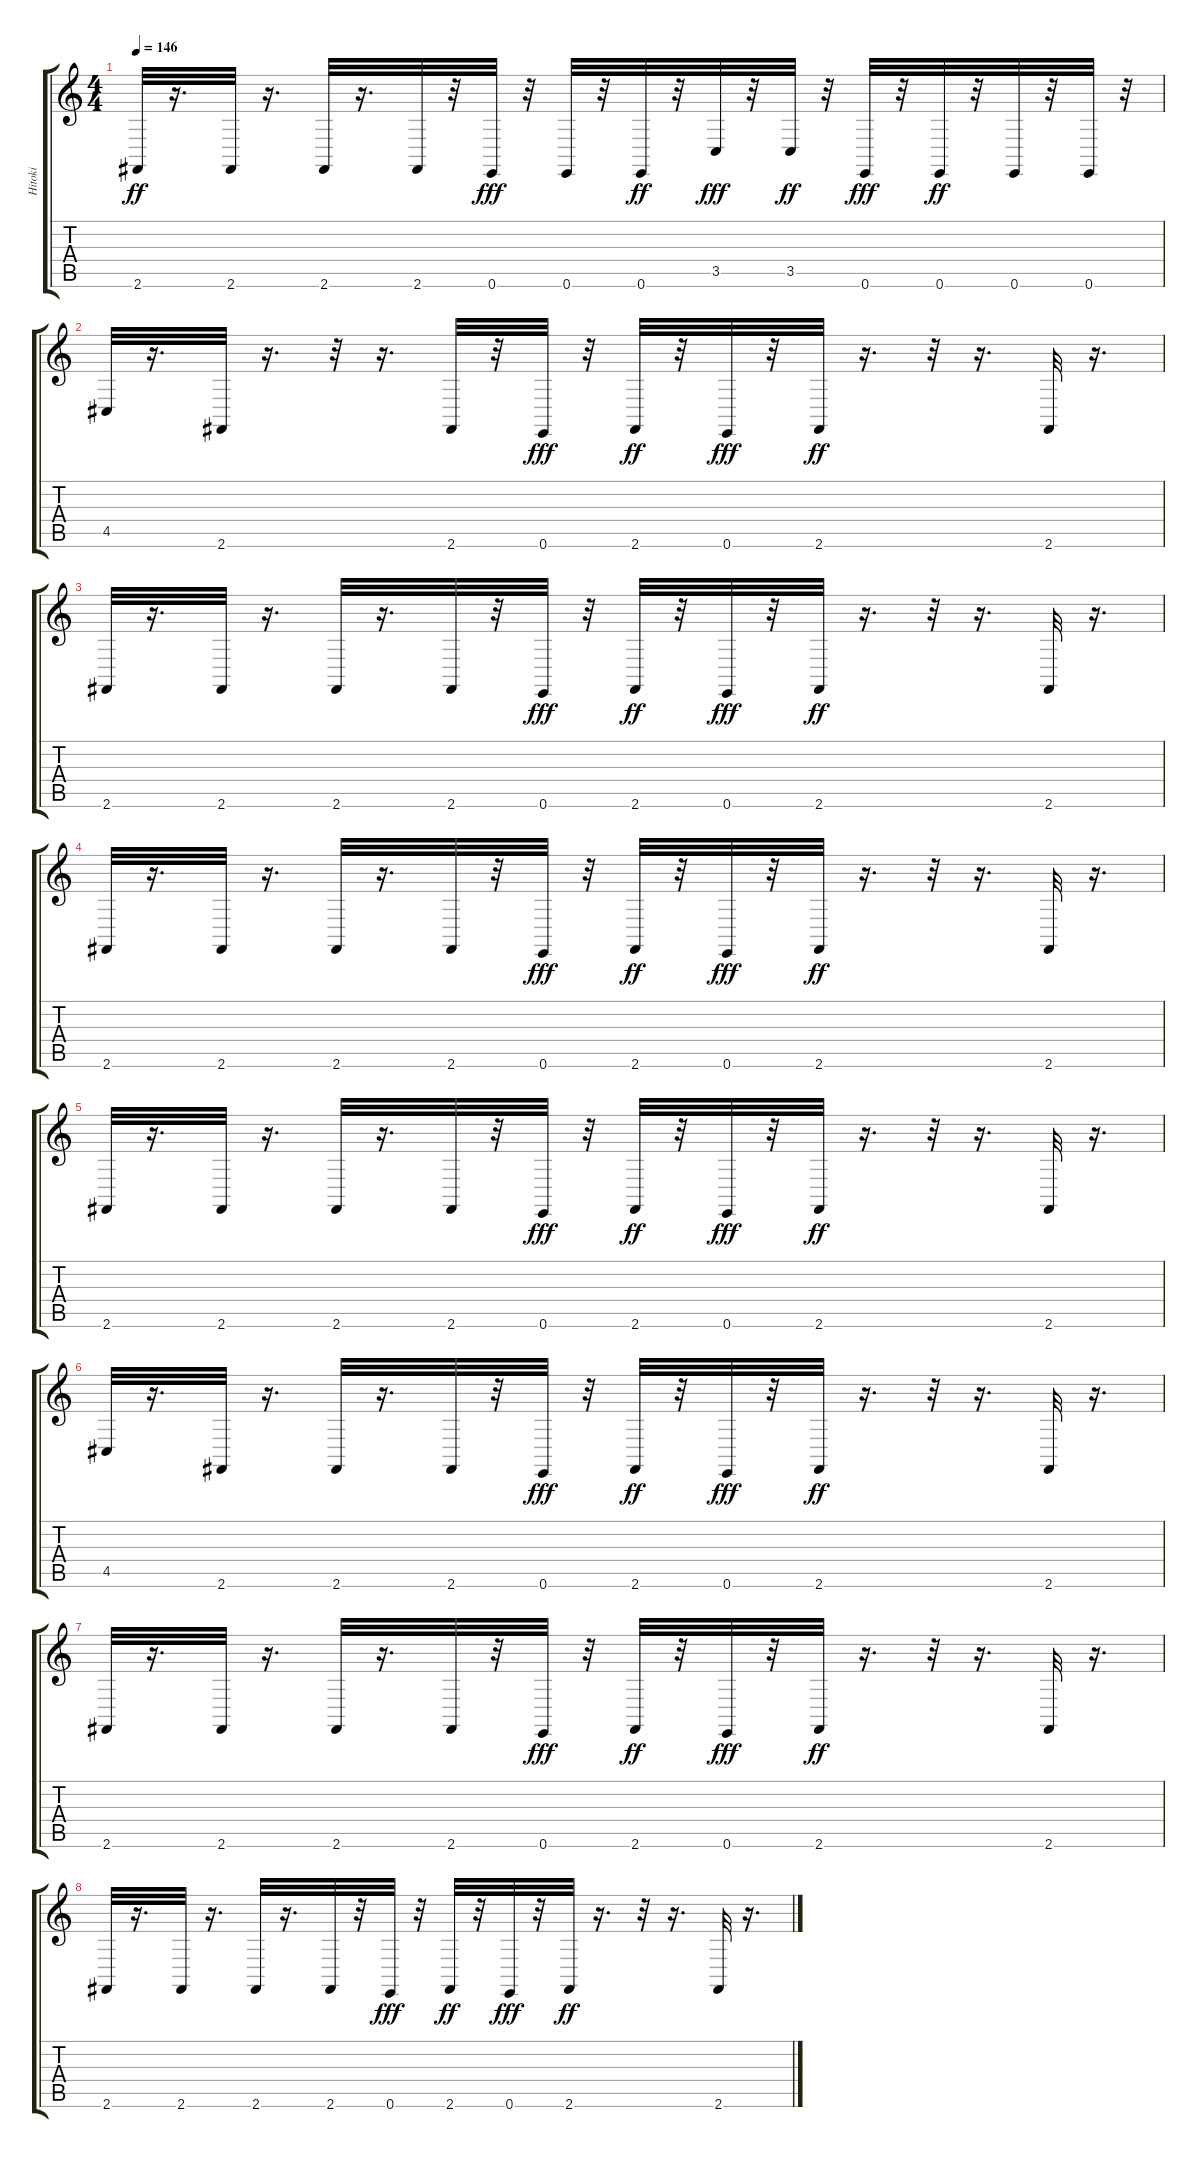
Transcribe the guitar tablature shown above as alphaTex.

\track ("Hitoki " "Hitoki ") {instrument acousticgrandpiano}
\staff {score tabs}
\tuning (E4 B3 G3 D3 A2 E2) {hide}
\ts (4 4)
\tempo 146
\clef g2
\ks c
2.6.32{dy ff} r.16{d} 2.6.32 r.16{d} 2.6.32 r.16{d} 2.6.32 r.32 0.6.32{dy fff} r.32 0.6.32 r.32 0.6.32{dy ff} r.32 3.5.32{dy fff} r.32 3.5.32{dy ff} r.32 0.6.32{dy fff} r.32 0.6.32{dy ff} r.32 0.6.32 r.32 0.6.32 r.32 |
4.5.32 r.16{d} 2.6.32 r.16{d} r.32 r.16{d} 2.6.32 r.32 0.6.32{dy fff} r.32 2.6.32{dy ff} r.32 0.6.32{dy fff} r.32 2.6.32{dy ff} r.16{d} r.32 r.16{d} 2.6.32 r.16{d} |
2.6.32 r.16{d} 2.6.32 r.16{d} 2.6.32 r.16{d} 2.6.32 r.32 0.6.32{dy fff} r.32 2.6.32{dy ff} r.32 0.6.32{dy fff} r.32 2.6.32{dy ff} r.16{d} r.32 r.16{d} 2.6.32 r.16{d} |
2.6.32 r.16{d} 2.6.32 r.16{d} 2.6.32 r.16{d} 2.6.32 r.32 0.6.32{dy fff} r.32 2.6.32{dy ff} r.32 0.6.32{dy fff} r.32 2.6.32{dy ff} r.16{d} r.32 r.16{d} 2.6.32 r.16{d} |
2.6.32 r.16{d} 2.6.32 r.16{d} 2.6.32 r.16{d} 2.6.32 r.32 0.6.32{dy fff} r.32 2.6.32{dy ff} r.32 0.6.32{dy fff} r.32 2.6.32{dy ff} r.16{d} r.32 r.16{d} 2.6.32 r.16{d} |
4.5.32 r.16{d} 2.6.32 r.16{d} 2.6.32 r.16{d} 2.6.32 r.32 0.6.32{dy fff} r.32 2.6.32{dy ff} r.32 0.6.32{dy fff} r.32 2.6.32{dy ff} r.16{d} r.32 r.16{d} 2.6.32 r.16{d} |
2.6.32 r.16{d} 2.6.32 r.16{d} 2.6.32 r.16{d} 2.6.32 r.32 0.6.32{dy fff} r.32 2.6.32{dy ff} r.32 0.6.32{dy fff} r.32 2.6.32{dy ff} r.16{d} r.32 r.16{d} 2.6.32 r.16{d} |
2.6.32 r.16{d} 2.6.32 r.16{d} 2.6.32 r.16{d} 2.6.32 r.32 0.6.32{dy fff} r.32 2.6.32{dy ff} r.32 0.6.32{dy fff} r.32 2.6.32{dy ff} r.16{d} r.32 r.16{d} 2.6.32 r.16{d}
